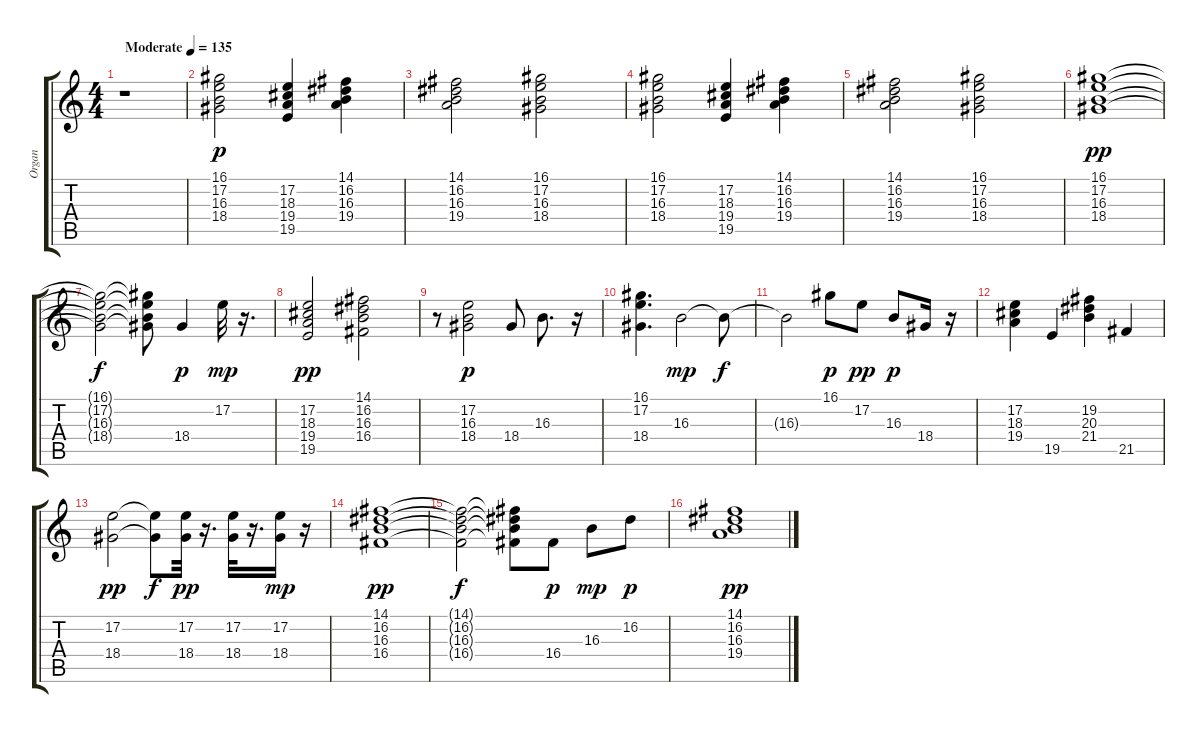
\track ("Organ" "Organ") {instrument rockorgan}
\staff {score tabs}
\tuning (E4 B3 G3 D3 A2 E2) {hide}
\ts (4 4)
\tempo (135 "Moderate")
\clef g2
\ks c
r.1{dy p instrument rockorgan} |
(16.1 17.2 16.3 18.4).2 (17.2 18.3 19.4 19.5).4 (14.1 16.2 16.3 19.4).4 |
(14.1 16.2 16.3 19.4).2 (16.1 17.2 16.3 18.4).2 |
(16.1 17.2 16.3 18.4).2 (17.2 18.3 19.4 19.5).4 (14.1 16.2 16.3 19.4).4 |
(14.1 16.2 16.3 19.4).2 (16.1 17.2 16.3 18.4).2 |
(16.1 17.2 16.3 18.4).1{dy pp} |
(16.1{t} 17.2{t} 16.3{t} 18.4{t}).2{dy f} (16.1{t} 17.2{t} 16.3{t} 18.4{t}).8 18.4.4{dy p} 17.2.32{dy mp} r.16{d} |
(17.2 18.3 19.4 19.5).2{dy pp} (14.1 16.2 16.3 16.4).2 |
r.8 (17.2 16.3 18.4).2{dy p} 18.4.8 16.3.8{d} r.16 |
(16.1 17.2 18.4).4{d} 16.3.2{dy mp} 16.3{t}.8{dy f} |
16.3{t}.2 16.1.8{dy p} 17.2.8{dy pp} 16.3.8{dy p} 18.4.16 r.16 |
(17.2 18.3 19.4).4 19.5.4 (19.2 20.3 21.4).4 21.5.4 |
(17.2 18.4).2{dy pp} (17.2{t} 18.4{t}).8{dy f} (17.2 18.4).32{dy pp} r.16{d} (17.2 18.4).32 r.16{d} (17.2 18.4).16{dy mp} r.16 |
(14.1 16.2 16.3 16.4).1{dy pp} |
(14.1{t} 16.2{t} 16.3{t} 16.4{t}).2{dy f} (14.1{t} 16.2{t} 16.3{t} 16.4{t}).8 16.4.8{dy p} 16.3.8{dy mp} 16.2.8{dy p} |
(14.1 16.2 16.3 19.4).1{dy pp}
